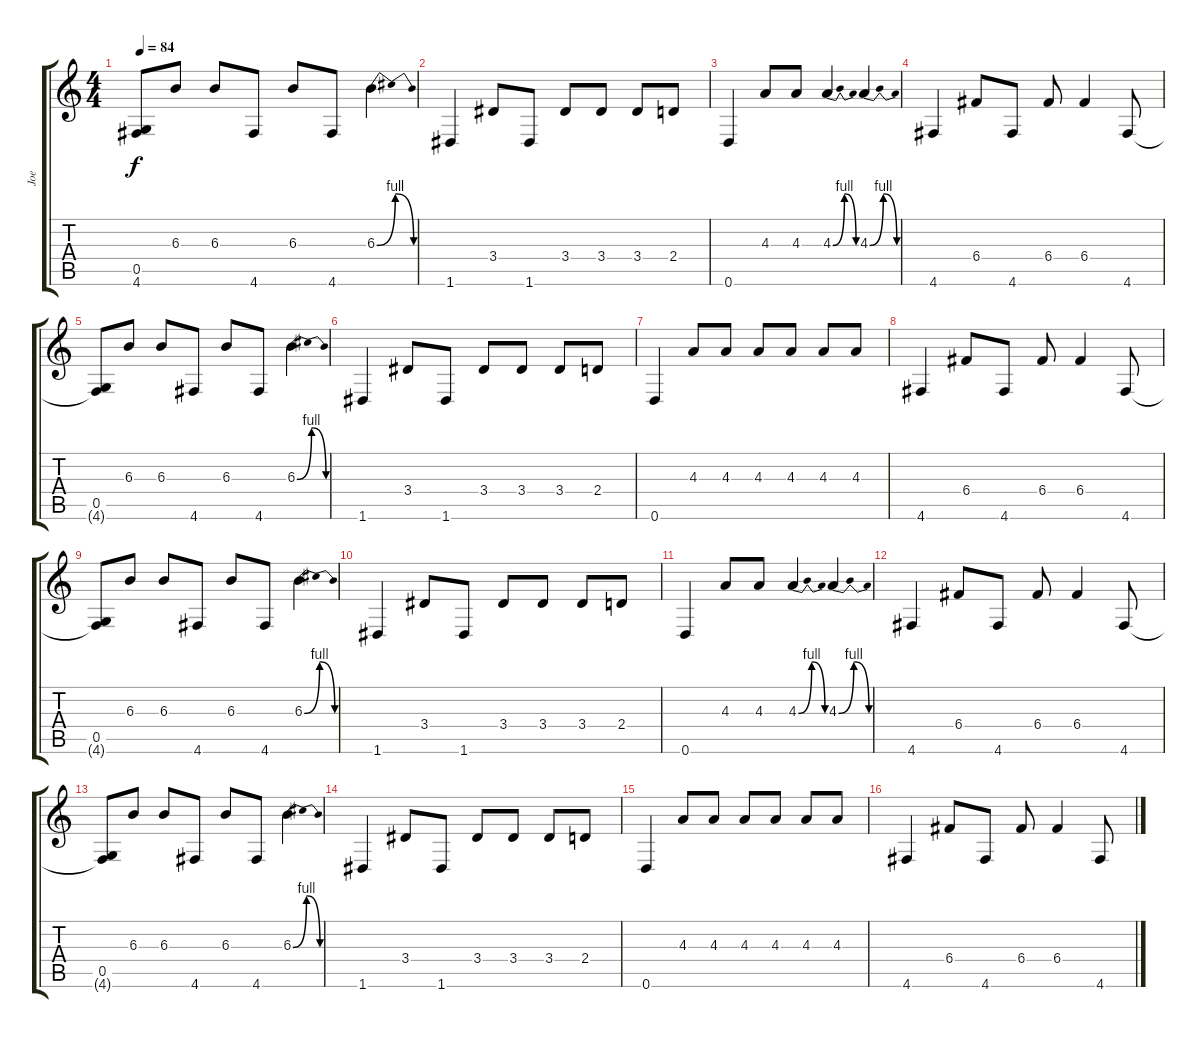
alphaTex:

\track ("Joe" "Joe") {instrument overdrivenguitar}
\staff {score tabs}
\tuning (D4 A3 F3 C3 G2 D2) {hide}
\ts (4 4)
\tempo 84
\clef g2
\ks c
(0.5 4.6{t}).8{dy f} 6.3.8 6.3.8 4.6.8 6.3.8 4.6.8 6.3{be (bendrelease 0 0 30 4 30 4 60 0)}.4 |
1.6.4 3.4.8 1.6.8 3.4.8 3.4.8 3.4.8 2.4.8 |
0.6.4 4.3.8 4.3.8 4.3{be (bendrelease 0 0 30 4 30 4 60 0)}.4 4.3{be (bendrelease 0 0 30 4 30 4 60 0)}.4 |
4.6.4 6.4.8 4.6.8 6.4.8 6.4.4 4.6.8 |
(0.5 4.6{t}).8 6.3.8 6.3.8 4.6.8 6.3.8 4.6.8 6.3{be (bendrelease 0 0 30 4 30 4 60 0)}.4 |
1.6.4 3.4.8 1.6.8 3.4.8 3.4.8 3.4.8 2.4.8 |
0.6.4 4.3.8 4.3.8 4.3.8 4.3.8 4.3.8 4.3.8 |
4.6.4 6.4.8 4.6.8 6.4.8 6.4.4 4.6.8 |
(0.5 4.6{t}).8 6.3.8 6.3.8 4.6.8 6.3.8 4.6.8 6.3{be (bendrelease 0 0 30 4 30 4 60 0)}.4 |
1.6.4 3.4.8 1.6.8 3.4.8 3.4.8 3.4.8 2.4.8 |
0.6.4 4.3.8 4.3.8 4.3{be (bendrelease 0 0 30 4 30 4 60 0)}.4 4.3{be (bendrelease 0 0 30 4 30 4 60 0)}.4 |
4.6.4 6.4.8 4.6.8 6.4.8 6.4.4 4.6.8 |
(0.5 4.6{t}).8 6.3.8 6.3.8 4.6.8 6.3.8 4.6.8 6.3{be (bendrelease 0 0 30 4 30 4 60 0)}.4 |
1.6.4 3.4.8 1.6.8 3.4.8 3.4.8 3.4.8 2.4.8 |
0.6.4 4.3.8 4.3.8 4.3.8 4.3.8 4.3.8 4.3.8 |
4.6.4 6.4.8 4.6.8 6.4.8 6.4.4 4.6.8
